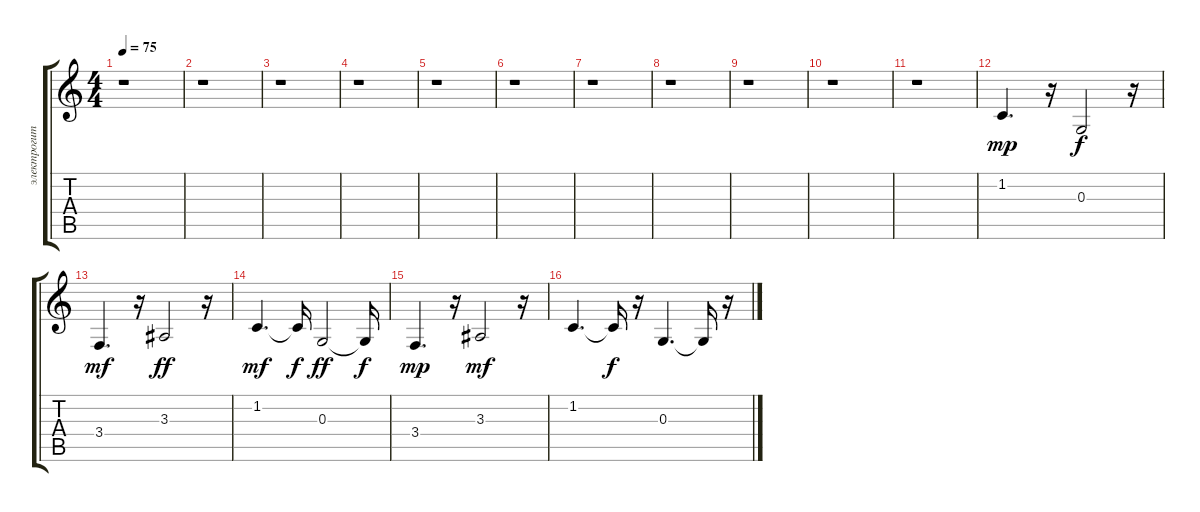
\track ("электрогитара" "электрогит") {instrument cello}
\staff {score tabs}
\tuning (E4 B3 G3 D3 A2 E2) {hide}
\ts (4 4)
\tempo 75
\clef g2
\ks c
r.1{dy f} |
r.1 |
r.1 |
r.1 |
r.1 |
r.1 |
r.1 |
r.1 |
r.1 |
r.1 |
r.1 |
1.2.4{d dy mp} r.16 0.3.2{dy f} r.16 |
3.4.4{d dy mf} r.16 3.3.2{dy ff} r.16 |
1.2.4{d dy mf} 1.2{t}.16{dy f} 0.3.2{dy ff} 0.3{t}.16{dy f} |
3.4.4{d dy mp} r.16 3.3.2{dy mf} r.16 |
1.2.4{d} 1.2{t}.16{dy f} r.16 0.3.4{d} 0.3{t}.16 r.16
